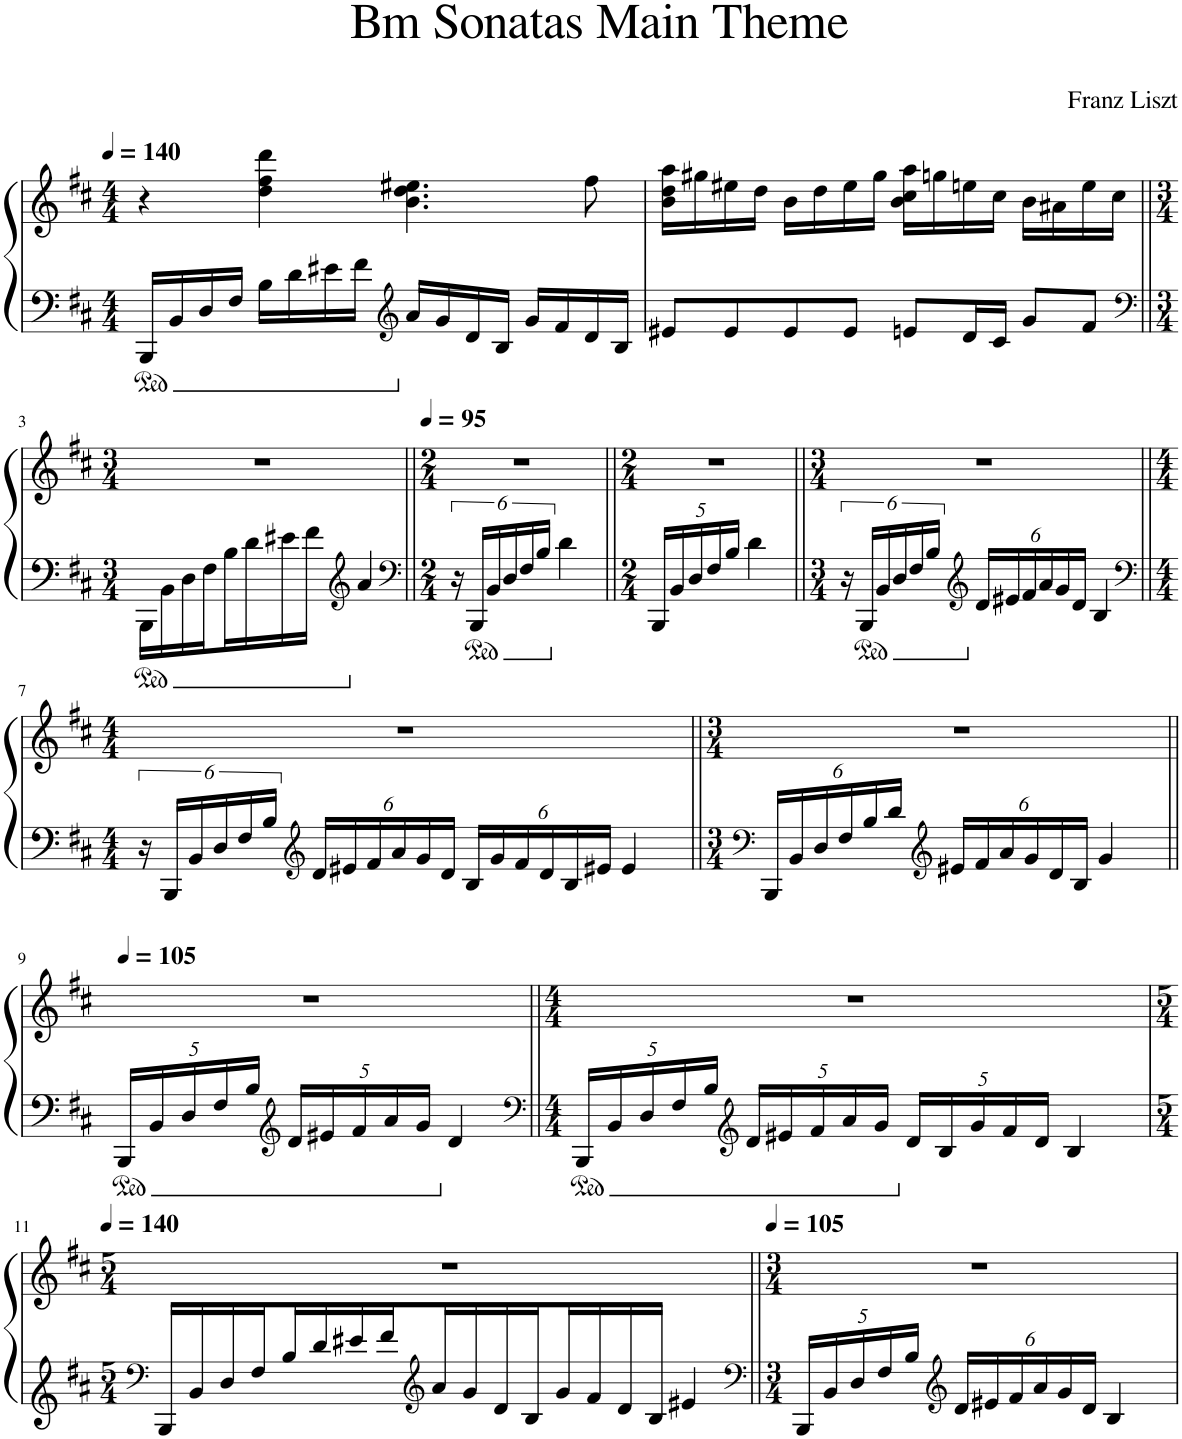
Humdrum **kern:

**kern	**kern
*part1	*part1
*staff2	*staff1
*I"Piano	*
*I'Pno.	*
*clefF4	*clefG2
*k[f#c#]	*k[f#c#]
*M4/4	*M4/4
*MM140	*MM140
=1	=1
16BBB/LL	4r
16BB/	.
16D/	.
16F#/JJ	.
16B\LL	4dd\ 4ff#\ 4ddd\
16d\	.
16e#X\	.
16f#\JJ	.
*clefG2	*
16a/LL	4.b\ 4.dd\ 4.ee#X\
16g/	.
16d/	.
16B/JJ	.
16g/LL	.
16f#/	.
16d/	8ff#\
16B/JJ	.
=2	=2
8e#X/L	16b\ 16dd\ 16aa\LL
.	16gg#X\
8e#/	16ee#X\
.	16dd\JJ
8e#/	16b\LL
.	16dd\
8e#/J	16ee#\
.	16gg#\JJ
8en/L	16b\ 16cc#\ 16aa\LL
.	16ggn\
16d/L	16een\
16c#/JJ	16cc#\JJ
8g/L	16b\LL
.	16a#X\
8f#/J	16ee\
.	16cc#\JJ
!!LO:LB:g=z
=3||	=3||
*clefF4	*
*M3/4	*M3/4
16BBB\LL	2.r
16BB\	.
16D\	.
16F#\J	.
16B\L	.
16d\	.
16e#X\	.
16f#\JJ	.
*clefG2	*
4a/	.
=4||	=4||
*clefF4	*
*M2/4	*M2/4
*	*MM95
24r	2r
24BBB/LL	.
24BB/	.
24D/	.
24F#/	.
24B/JJ	.
4d\	.
=5||	=5||
*M2/4	*M2/4
*Xbrackettup	*
20BBB/LL	2r
20BB/	.
20D/	.
20F#/	.
20B/JJ	.
4d\	.
=6||	=6||
*M3/4	*M3/4
*brackettup	*
24r	2.r
24BBB/LL	.
24BB/	.
24D/	.
24F#/	.
24B/JJ	.
*clefG2	*
*Xbrackettup	*
24d/LL	.
24e#X/	.
24f#/	.
24a/	.
24g/	.
24d/JJ	.
4B/	.
!!LO:LB:g=z
=7||	=7||
*clefF4	*
*M4/4	*M4/4
*brackettup	*
24r	1r
24BBB/LL	.
24BB/	.
24D/	.
24F#/	.
24B/JJ	.
*clefG2	*
*Xbrackettup	*
24d/LL	.
24e#X/	.
24f#/	.
24a/	.
24g/	.
24d/JJ	.
24B/LL	.
24g/	.
24f#/	.
24d/	.
24B/	.
24e#X/JJ	.
4e#/	.
=8||	=8||
*clefF4	*
*M3/4	*M3/4
24BBB/LL	2.r
24BB/	.
24D/	.
24F#/	.
24B/	.
24d/JJ	.
*clefG2	*
24e#X/LL	.
24f#/	.
24a/	.
24g/	.
24d/	.
24B/JJ	.
4g/	.
!!LO:LB:g=z
=9||	=9||
*	*MM105
20BBB/LL	2.r
20BB/	.
20D/	.
20F#/	.
20B/JJ	.
*clefG1	*
20f#/LL	.
20g#X/	.
20a/	.
20cc#/	.
20b/JJ	.
4f#/	.
=10||	=10||
*clefF4	*
*M4/4	*M4/4
20BBB/LL	1r
20BB/	.
20D/	.
20F#/	.
20B/JJ	.
*clefG1	*
20f#/LL	.
20g#X/	.
20a/	.
20cc#/	.
20b/JJ	.
20f#/LL	.
20d/	.
20b/	.
20a/	.
20f#/JJ	.
4d/	.
!!LO:LB:g=z
=11	=11
*clefF4	*
*M5/4	*M5/4
*	*MM140
16BBB/LL	4%5r
16BB/	.
16D/	.
16F#/J	.
16B/L	.
16d/	.
16e#X/	.
16f#/J	.
*clefG2	*
16a/L	.
16g/	.
16d/	.
16B/J	.
16g/L	.
16f#/	.
16d/	.
16B/JJ	.
4e#X/	.
=12||	=12||
*clefF4	*
*M3/4	*M3/4
*	*MM105
20BBB/LL	2.r
20BB/	.
20D/	.
20F#/	.
20B/JJ	.
*clefG2	*
24d/LL	.
24e#X/	.
24f#/	.
24a/	.
24g/	.
24d/JJ	.
4B/	.
=	=
*-	*-
